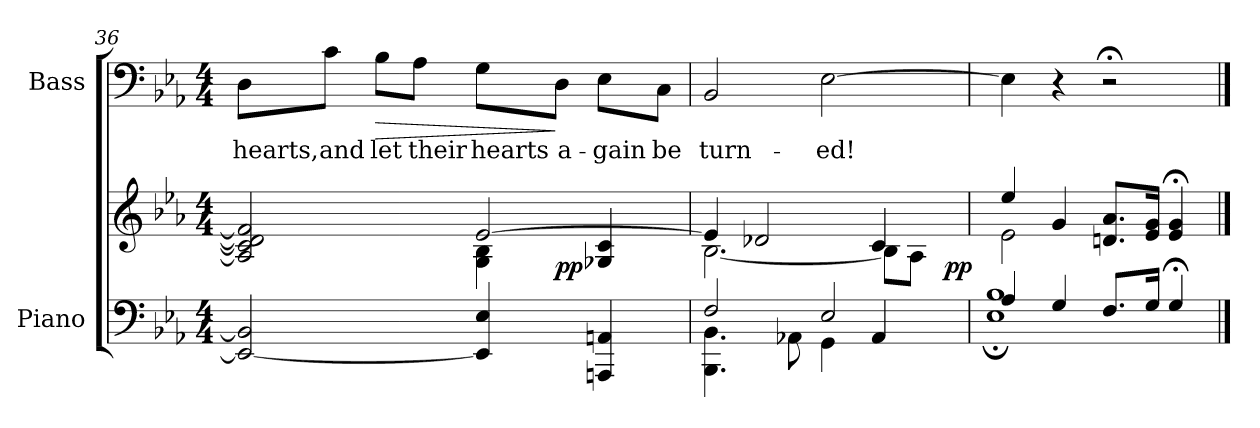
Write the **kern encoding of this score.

**kern	**kern	**dynam	**kern	**text	**dynam
*part2	*part2	*part2	*part1	*part1	*part1
*staff3	*staff2	*staff2/3	*staff1	*staff1	*staff1
*I"Piano	*	*	*I"Bass	*	*
*I'Pno.	*	*	*I'B.	*	*
*clefF4	*clefG2	*	*clefF4	*	*
*k[b-e-a-]	*k[b-e-a-]	*	*k[b-e-a-]	*	*
*E-:	*E-:	*	*E-:	*	*
*M4/4	*M4/4	*	*M4/4	*	*
=36	=36	=36	=36	=36	=36
*	*^	*	*	*	*
!	!	!	!	!	!LO:LY:b:color=#000000	!
*	*	*^	*	*	*	*
2EE-i/_ 2BB-i]	2A-i/] 2ci] 2di] 2fi]	2ryy	2ryy	.	8Di\L	hearts,	.
!	!	!	!	!	!	!LO:LY:b:color=#000000	!
.	.	.	.	.	8ci\J	and	.
!	!	!	!	!	!	!LO:LY:b:color=#000000	!LO:HP:b
.	.	.	.	.	8B-i\L	let	>
!	!	!	!	!	!	!LO:LY:b:color=#000000	!
.	.	.	.	.	8A-i\J	their	.
!	!	!	!	!	!	!LO:LY:b:color=#000000	!
4EE-i/] 4E-i	[2e-i/	4Gi\ 4B-i	8ryy	.	8Gi\L	hearts	.
!	!	!	!	!	!	!LO:LY:b:color=#000000	!
.	.	.	4.ryy	pp	8Di\J	a-	]
!	!	!	!	!	!	!LO:LY:b:color=#000000	!
4AAAni/ 4AAni	.	4G-Xi/ 4ci	.	.	8E-i\L	-gain	.
!	!	!	!	!	!	!LO:LY:b:color=#000000	!
.	.	.	.	.	8Ci\J	be	.
=37	=37	=37	=37	=37	=37	=37	=37
*^	*	*	*	*	*	*	*
!	!	!	!	!	!	!	!LO:LY:b:color=#000000	!
2Fi/	4.BBB-i\ 4.BB-i	4e-i/]	[2.B-i\	2ryy	.	2BB-i/	turn-	.
.	.	2d-Xi/	.	.	.	.	.	.
.	8AA-Xi\	.	.	.	.	.	.	.
!	!	!	!	!	!	!	!LO:LY:b:color=#000000	!
2E-i/	4GGi\	.	.	4ryy	.	[2E-i\	-ed!	.
.	4AA-i/	4ci/	8B-i\L]	8ryy	.	.	.	.
.	.	.	8A-i\J	32ryy	.	.	.	.
.	.	.	.	64ryy	.	.	.	.
.	.	.	.	128ryy	.	.	.	.
.	.	.	.	256ryy	.	.	.	.
.	.	.	.	1024ryy	.	.	.	.
.	.	.	.	16ryy	pp	.	.	.
.	.	.	.	512.ryy	.	.	.	.
*	*	*	*v	*v	*	*	*	*
=38	=38	=38	=38	=38	=38	=38	=38
4A-i/	1E-i; 1B-i;	4ee-i/	2e-i\	.	4E-i\]	.	.
4Gi/	.	4gi/	.	.	4r	.	.
8.Fi/L	.	8.dni/ 8.a-i/L	2ryy	.	2r;	.	.
16Gi/Jk	.	16e-i/ 16gi/Jk	.	.	.	.	.
4G;i/	.	4e-i/; 4gi;	.	.	.	.	.
*v	*v	*	*	*	*	*	*
*	*v	*v	*	*	*	*
==	==	==	==	==	==
*-	*-	*-	*-	*-	*-
